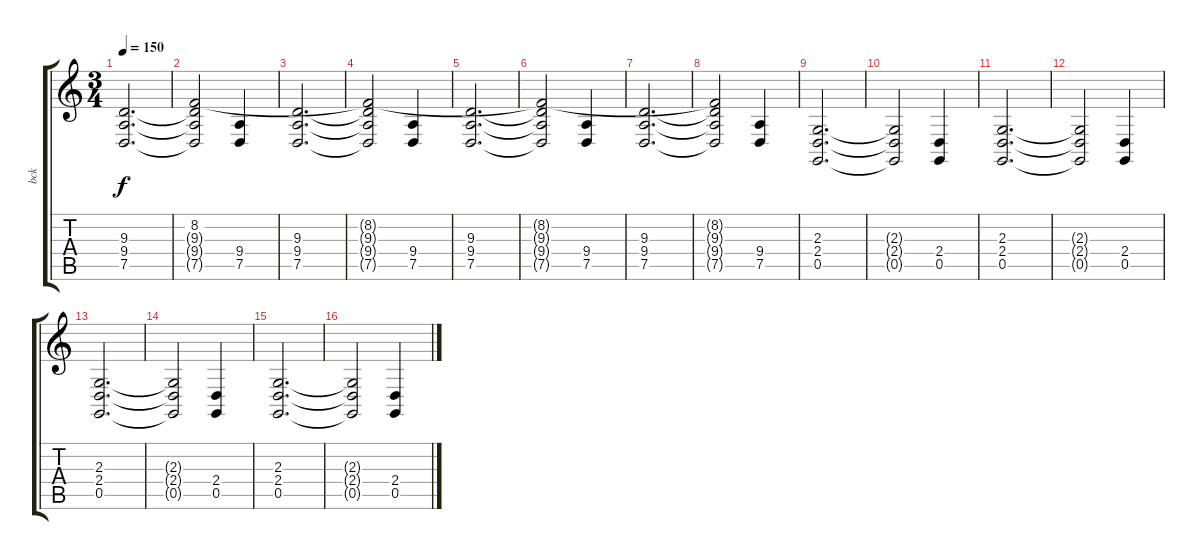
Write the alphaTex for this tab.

\track ("bck" "bck") {instrument brightacousticpiano}
\staff {score tabs}
\tuning (D4 A3 F3 C3 G2 D2) {hide}
\ts (3 4)
\tempo 150
\clef g2
\ks c
(9.3 9.4 7.5).2{d dy f} |
(8.2 9.3{t} 9.4{t} 7.5{t}).2 (9.4 7.5).4 |
(9.3 9.4 7.5).2{d} |
(8.2{t} 9.3{t} 9.4{t} 7.5{t}).2 (9.4 7.5).4 |
(9.3 9.4 7.5).2{d} |
(8.2{t} 9.3{t} 9.4{t} 7.5{t}).2 (9.4 7.5).4 |
(9.3 9.4 7.5).2{d} |
(8.2{t} 9.3{t} 9.4{t} 7.5{t}).2 (9.4 7.5).4 |
(2.3 2.4 0.5).2{d} |
(2.3{t} 2.4{t} 0.5{t}).2 (2.4 0.5).4 |
(2.3 2.4 0.5).2{d} |
(2.3{t} 2.4{t} 0.5{t}).2 (2.4 0.5).4 |
(2.3 2.4 0.5).2{d} |
(2.3{t} 2.4{t} 0.5{t}).2 (2.4 0.5).4 |
(2.3 2.4 0.5).2{d} |
(2.3{t} 2.4{t} 0.5{t}).2 (2.4 0.5).4
